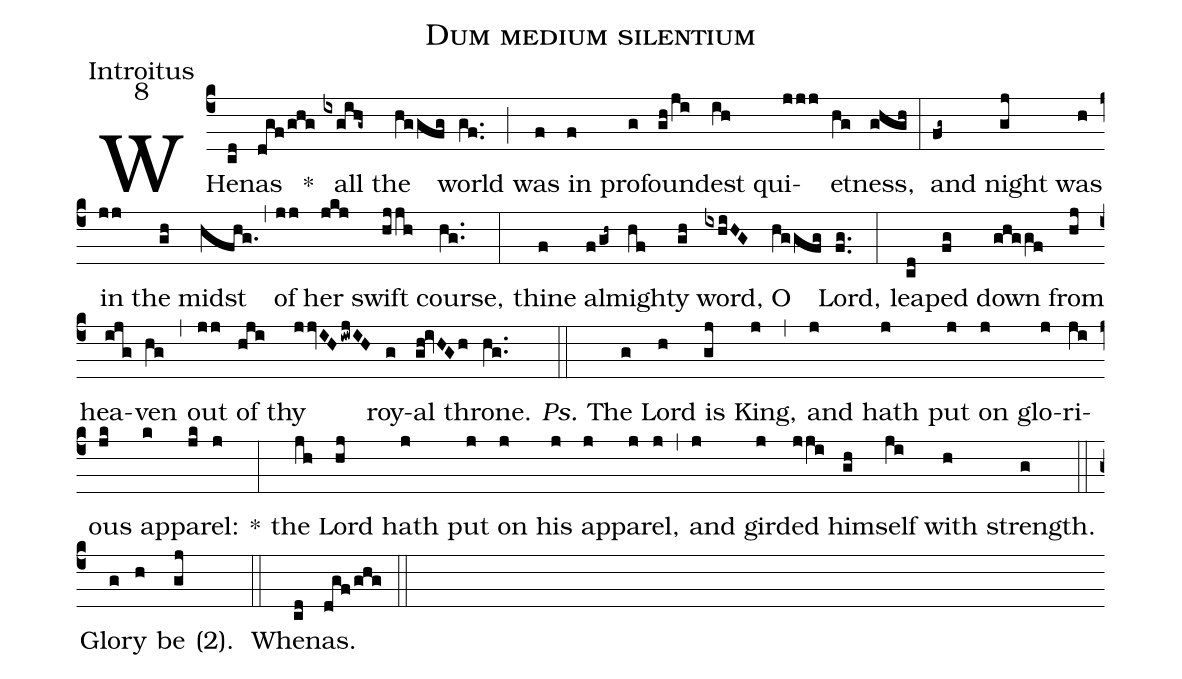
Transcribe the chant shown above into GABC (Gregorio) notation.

name:Dum medium silentium;
office-part:Introitus;
mode:8;
%%
(c4) WHen(cd)as(dgf/ghg) *() all(ixgihg~) the(hggfg) world(gf..) (;) was(f) in(f) pro(g)foun(gh/ji)dest(ih) qui(jjj)et(hg)ness,(ghgh) (:) and(fg~) night(gj) was(h) in(jj) the(gh) midst(hfhg.) (,) of(jj) her(jkj) swift(hjjh) course,(hg..) (:) thine(f) al(f/gh~)migh(hf)ty(gh) word,(ixhiHG) O(hggfg) Lord,(fg..) (:) lea(cd)ped(fg) down(ghggf) from(hj) hea(ijg)ven(hg) (,) out(jj) of(hji) thy(jjvIHiwjIH) roy(g)al(gh!ivHGh) throne.(hg..) <i>Ps.</i>(::) The(g) Lord(h) is(gj) King,(j) (,) and(j) hath(j) put(j) on(j) glo(j)ri(ji)ous(jk) ap(k)pa(jk)rel:(j) *(:) the(jh) Lord(hj) hath(j) put(j) on(j) his(j) ap(j)pa(j)rel,(j) (,) and(j) gir(j)ded(jji) him(gh)self(ji) with(h) strength.(g) (::) Glo(g)ry(h) be(gj) <v>(</v>2<v>)</v>.() (::) When(cd)as.(dgf/ghg) (::)
